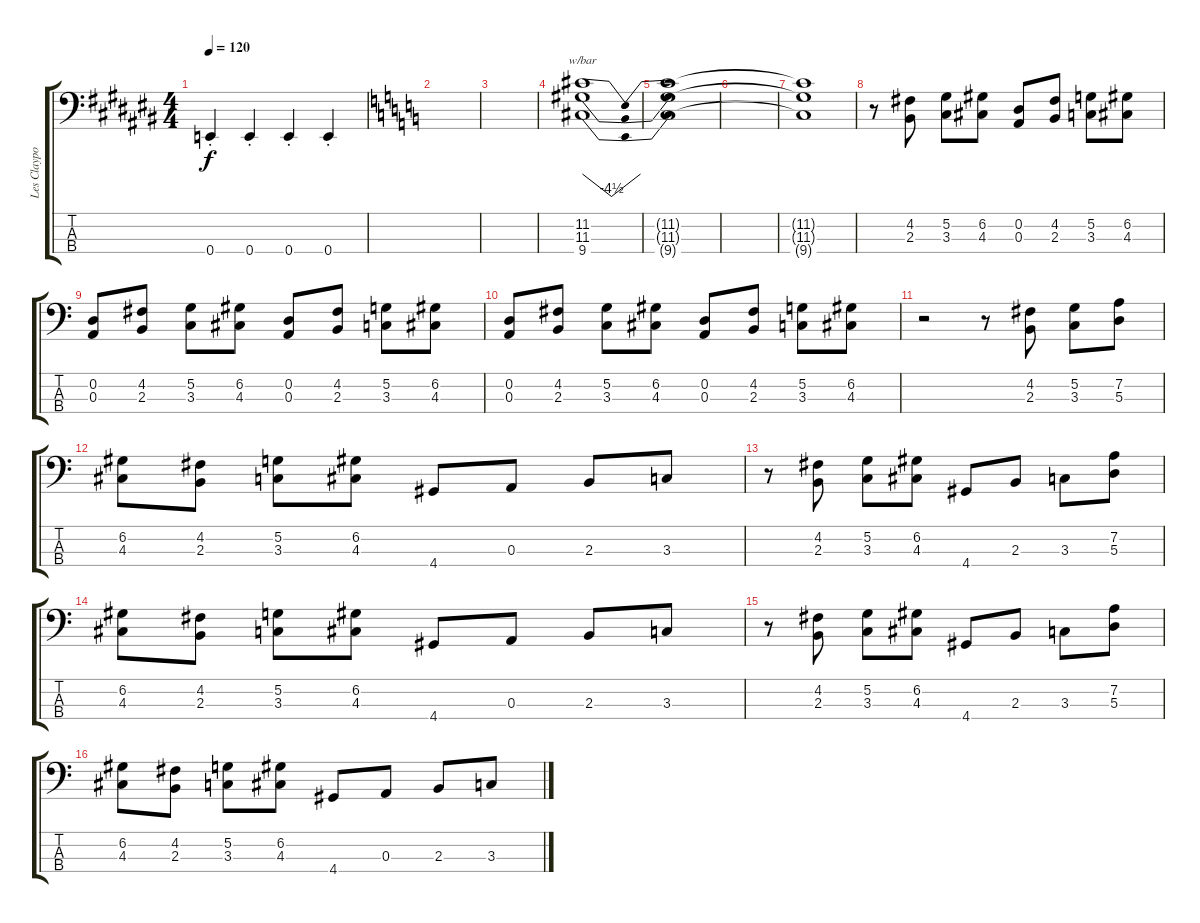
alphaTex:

\track ("Les Claypool (Bass)" "Les Claypo") {instrument slapbass2}
\staff {score tabs}
\tuning (G2 D2 A1 E1) {hide}
\ts (4 4)
\tempo 120
\clef f4
\ks c#
0.4{st}.4{dy f instrument slapbass2} 0.4{st}.4 0.4{st}.4 0.4{st}.4 |
\ks c
|
|
(11.2 11.3 9.4).1{tbe (dip default 0 0 30 -18 60 0)} |
(11.2{t} 11.3{t} 9.4{t}).1 |
|
(11.2{t} 11.3{t} 9.4{t}).1 |
r.8 (4.2 2.3).8 (5.2 3.3).8 (6.2 4.3).8 (0.2 0.3).8 (4.2 2.3).8 (5.2 3.3).8 (6.2 4.3).8 |
(0.2 0.3).8 (4.2 2.3).8 (5.2 3.3).8 (6.2 4.3).8 (0.2 0.3).8 (4.2 2.3).8 (5.2 3.3).8 (6.2 4.3).8 |
(0.2 0.3).8 (4.2 2.3).8 (5.2 3.3).8 (6.2 4.3).8 (0.2 0.3).8 (4.2 2.3).8 (5.2 3.3).8 (6.2 4.3).8 |
r.2 r.8 (4.2 2.3).8 (5.2 3.3).8 (7.2 5.3).8 |
(6.2 4.3).8 (4.2 2.3).8 (5.2 3.3).8 (6.2 4.3).8 4.4.8 0.3.8 2.3.8 3.3.8 |
r.8 (4.2 2.3).8 (5.2 3.3).8 (6.2 4.3).8 4.4.8 2.3.8 3.3.8 (7.2 5.3).8 |
(6.2 4.3).8 (4.2 2.3).8 (5.2 3.3).8 (6.2 4.3).8 4.4.8 0.3.8 2.3.8 3.3.8 |
r.8 (4.2 2.3).8 (5.2 3.3).8 (6.2 4.3).8 4.4.8 2.3.8 3.3.8 (7.2 5.3).8 |
(6.2 4.3).8 (4.2 2.3).8 (5.2 3.3).8 (6.2 4.3).8 4.4.8 0.3.8 2.3.8 3.3.8
